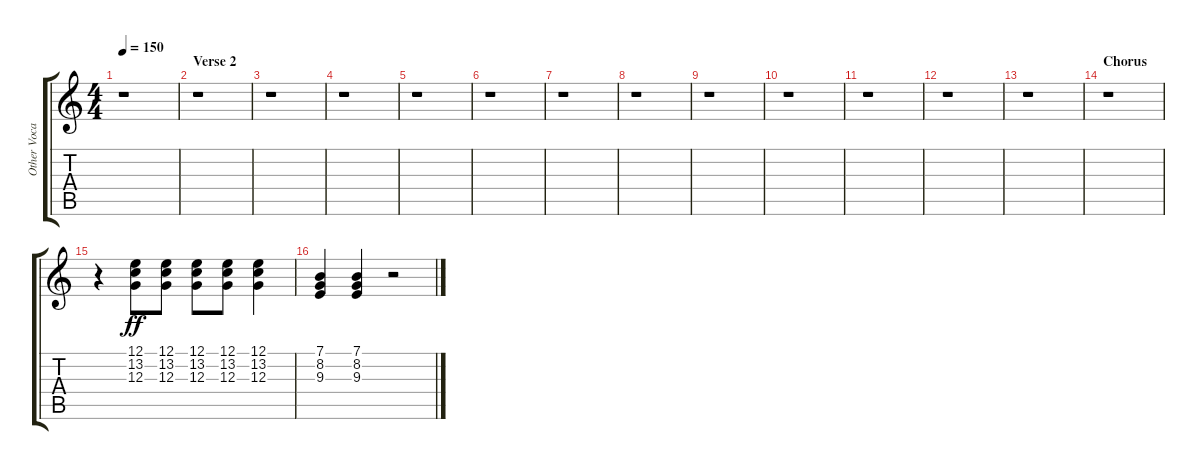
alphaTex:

\track ("Other Vocals" "Other Voca") {instrument altosax}
\staff {score tabs}
\tuning (E4 B3 G3 D3 A2 E2) {hide}
\ts (4 4)
\tempo 150
\clef g2
\ks c
r.1{dy fff} |
\section ("" "Verse 2")
r.1 |
r.1 |
r.1 |
r.1 |
r.1 |
r.1 |
r.1 |
r.1 |
r.1 |
r.1 |
r.1 |
r.1 |
\section ("" "Chorus")
r.1 |
r.4{volume 12 instrument altosax} (12.1 13.2 12.3).8{dy ff} (12.1 13.2 12.3).8 (12.1 13.2 12.3).8 (12.1 13.2 12.3).8 (12.1 13.2 12.3).4 |
(7.1 8.2 9.3).4 (7.1 8.2 9.3).4 r.2
